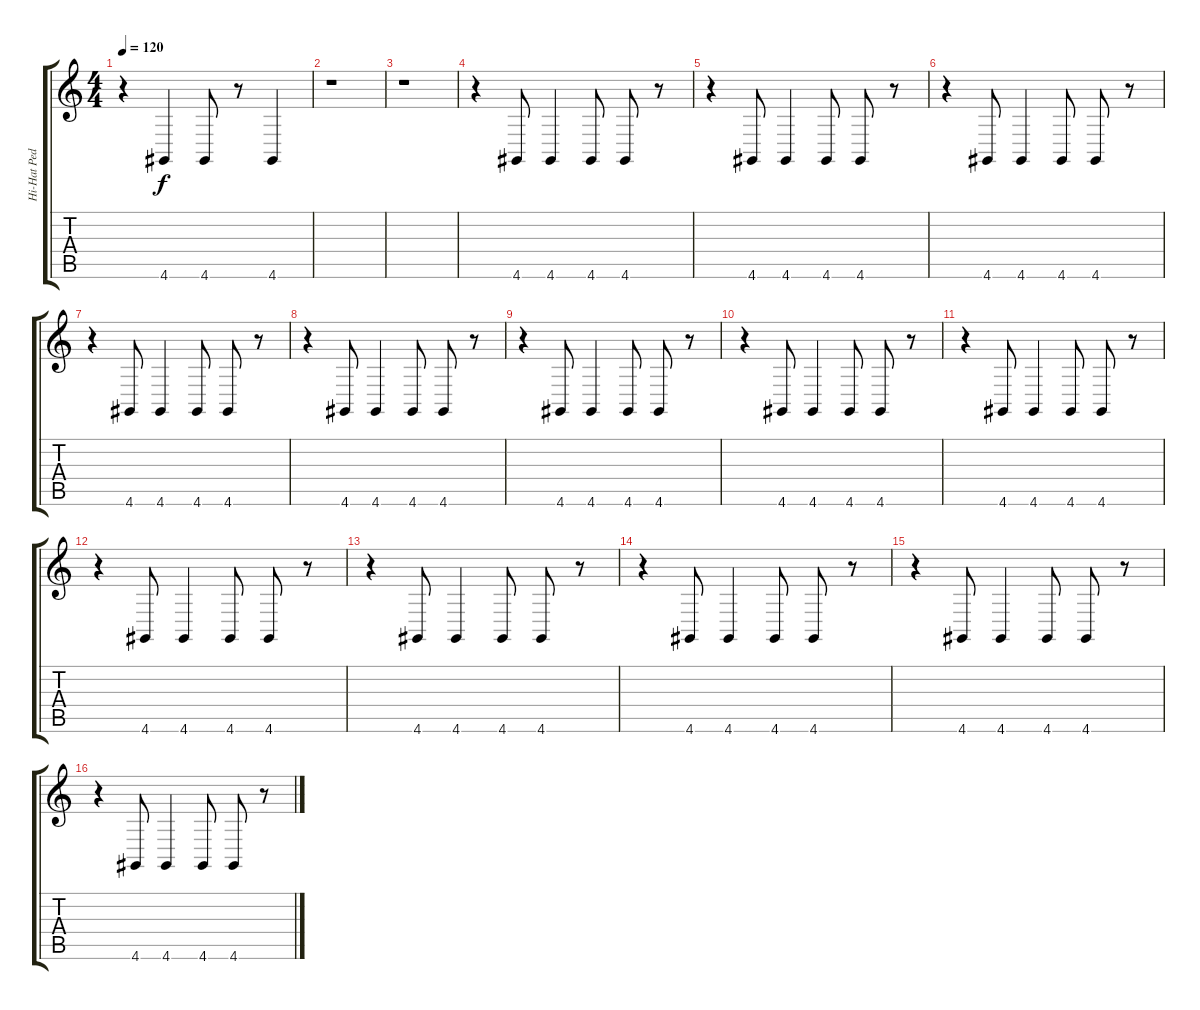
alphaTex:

\track ("Hi-Hat Pedal" "Hi-Hat Ped") {instrument acousticgrandpiano}
\staff {score tabs}
\tuning (E4 B3 G3 D3 A2 E2) {hide}
\ts (4 4)
\tempo 120
\clef g2
\ks c
r.4{dy f} 4.6.4 4.6.8 r.8 4.6.4 |
r.1 |
r.1 |
r.4 4.6.8 4.6.4 4.6.8 4.6.8 r.8 |
r.4 4.6.8 4.6.4 4.6.8 4.6.8 r.8 |
r.4 4.6.8 4.6.4 4.6.8 4.6.8 r.8 |
r.4 4.6.8 4.6.4 4.6.8 4.6.8 r.8 |
r.4 4.6.8 4.6.4 4.6.8 4.6.8 r.8 |
r.4 4.6.8 4.6.4 4.6.8 4.6.8 r.8 |
r.4 4.6.8 4.6.4 4.6.8 4.6.8 r.8 |
r.4 4.6.8 4.6.4 4.6.8 4.6.8 r.8 |
r.4 4.6.8 4.6.4 4.6.8 4.6.8 r.8 |
r.4 4.6.8 4.6.4 4.6.8 4.6.8 r.8 |
r.4 4.6.8 4.6.4 4.6.8 4.6.8 r.8 |
r.4 4.6.8 4.6.4 4.6.8 4.6.8 r.8 |
r.4 4.6.8 4.6.4 4.6.8 4.6.8 r.8
